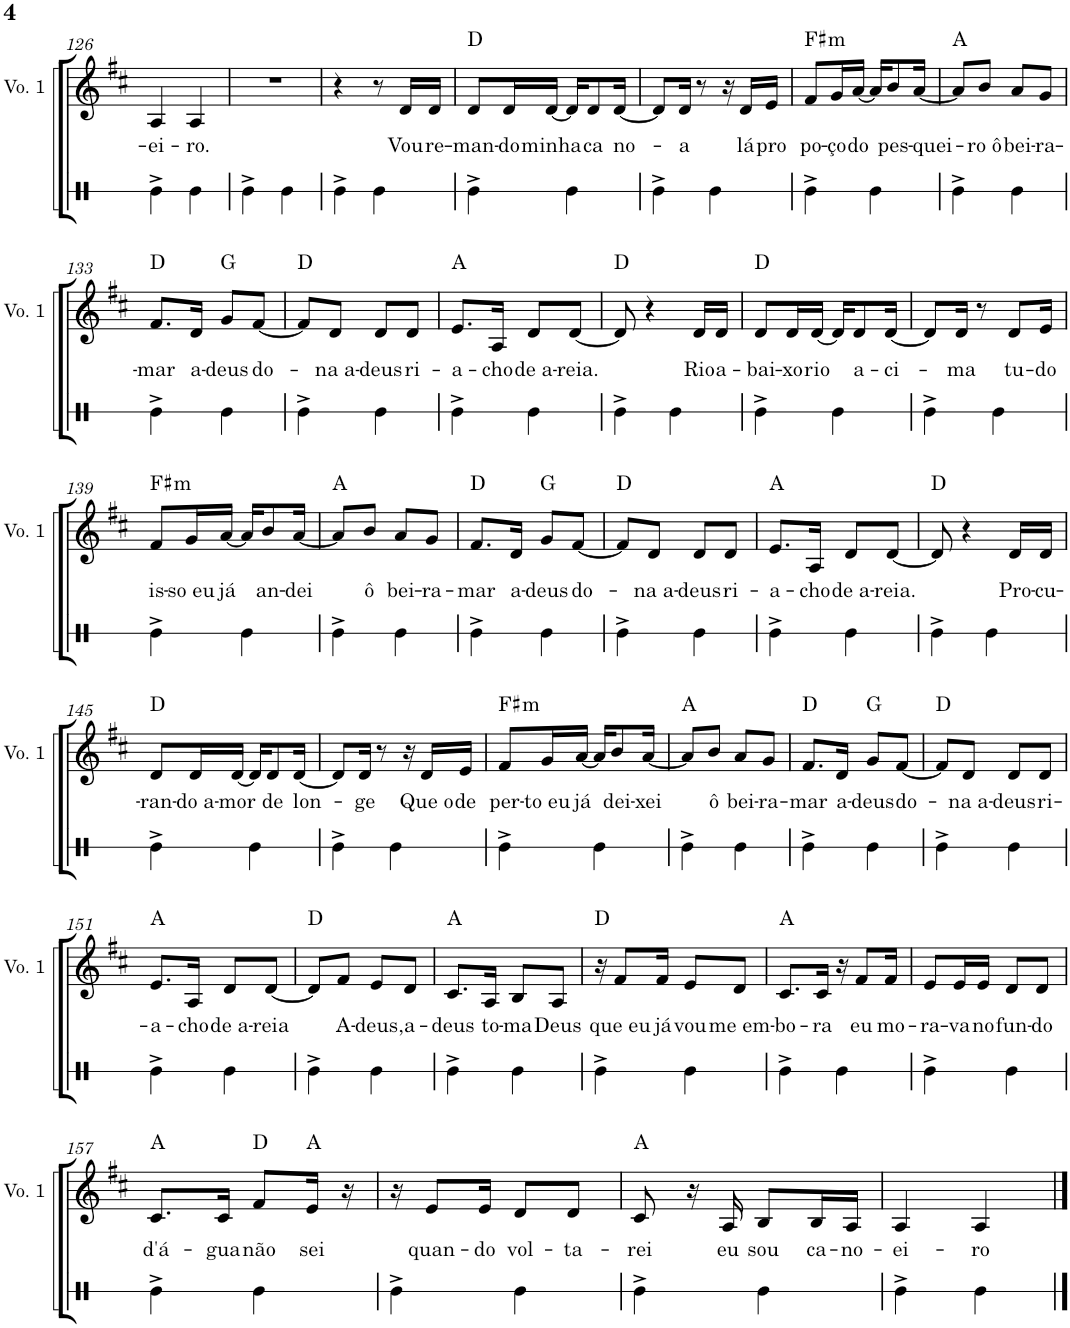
**kern	**kern	**text	**harte
*part2	*part1	*part1	*part1
*staff2	*staff1	*staff1	*
*I"Voz 3	*I"Voz 1	*	*
*	*I'Vo. 1	*	*
!!LO:PB:g=z
*clefX	*clefG2	*	*
*k[b-]	*k[f#c#]	*	*
*M2/4	*M2/4	*	*
=126	=126	=126	=126
!	!	!LO:LY:b	!
4Re^\	4A/	-ei-	.
!	!	!LO:LY:b	!
4Re\	4A/	-ro.	.
=127	=127	=127	=127
4Re^\	2r	.	.
4Re\	.	.	.
=128	=128	=128	=128
4Re^\	4r	.	.
4Re\	8r	.	.
!	!	!LO:LY:b	!
.	16d/LL	Vou	.
!	!	!LO:LY:b	!
.	16d/JJ	re-	.
=129	=129	=129	=129
!	!	!LO:LY:b	!
4Re^\	8d/L	-man-	D:maj
!	!	!LO:LY:b	!
.	16d/L	-do	.
!	!	!LO:LY:b	!
.	[16d/JJ	minha	.
4Re\	16d/KL]	.	.
!	!	!LO:LY:b	!
.	8d/	ca	.
!	!	!LO:LY:b	!
.	[16d/Jk	no-	.
=130	=130	=130	=130
4Re^\	8d/L]	.	.
!	!	!LO:LY:b	!
.	16d/Jk	-a	.
.	8r	.	.
4Re\	.	.	.
.	16r	.	.
!	!	!LO:LY:b	!
.	16d/LL	lá	.
!	!	!LO:LY:b	!
.	16e/JJ	pro	.
=131	=131	=131	=131
!	!	!LO:LY:b	!LO:H:kt=m
4Re^\	8f#/L	po-	F#:min
!	!	!LO:LY:b	!
.	16g/L	-ço	.
!	!	!LO:LY:b	!
.	[16a/JJ	do	.
4Re\	16a/KL]	.	.
!	!	!LO:LY:b	!
.	8b/	pes-	.
!	!	!LO:LY:b	!
.	[16a/Jk	-quei-	.
=132	=132	=132	=132
4Re^\	8a/L]	.	A:maj
!	!	!LO:LY:b	!
.	8b/J	-ro ô	.
!	!	!LO:LY:b	!
4Re\	8a/L	bei-	.
!	!	!LO:LY:b	!
.	8g/J	-ra-	.
!!LO:LB:g=z
=133	=133	=133	=133
!	!	!LO:LY:b	!
4Re^\	8.f#/L	-mar	D:maj
!	!	!LO:LY:b	!
.	16d/Jk	a-	.
!	!	!LO:LY:b	!
4Re\	8g/L	-deus	G:maj
!	!	!LO:LY:b	!
.	[8f#/J	do-	.
=134	=134	=134	=134
4Re^\	8f#/L]	.	D:maj
!	!	!LO:LY:b	!
.	8d/J	-na a-	.
!	!	!LO:LY:b	!
4Re\	8d/L	-deus	.
!	!	!LO:LY:b	!
.	8d/J	ri-	.
=135	=135	=135	=135
!	!	!LO:LY:b	!
4Re^\	8.e/L	-a-	A:maj
!	!	!LO:LY:b	!
.	16A/Jk	-cho	.
!	!	!LO:LY:b	!
4Re\	8d/L	de a-	.
!	!	!LO:LY:b	!
.	[8d/J	-reia.	.
=136	=136	=136	=136
4Re^\	8d/]	.	D:maj
.	4r	.	.
4Re\	.	.	.
!	!	!LO:LY:b	!
.	16d/LL	Rio	.
!	!	!LO:LY:b	!
.	16d/JJ	a-	.
=137	=137	=137	=137
!	!	!LO:LY:b	!
4Re^\	8d/L	-bai-	D:maj
!	!	!LO:LY:b	!
.	16d/L	-xo	.
!	!	!LO:LY:b	!
.	[16d/JJ	rio	.
4Re\	16d/KL]	.	.
!	!	!LO:LY:b	!
.	8d/	a-	.
!	!	!LO:LY:b	!
.	[16d/Jk	-ci-	.
=138	=138	=138	=138
4Re^\	8d/L]	.	.
!	!	!LO:LY:b	!
.	16d/Jk	-ma	.
.	8r	.	.
4Re\	.	.	.
!	!	!LO:LY:b	!
.	8d/L	tu-	.
!	!	!LO:LY:b	!
.	16e/Jk	-do	.
!!LO:LB:g=z
=139	=139	=139	=139
!	!	!LO:LY:b	!LO:H:kt=m
4Re^\	8f#/L	is-	F#:min
!	!	!LO:LY:b	!
.	16g/L	-so eu	.
!	!	!LO:LY:b	!
.	[16a/JJ	já	.
4Re\	16a/KL]	.	.
!	!	!LO:LY:b	!
.	8b/	an-	.
!	!	!LO:LY:b	!
.	[16a/Jk	-dei	.
=140	=140	=140	=140
4Re^\	8a/L]	.	A:maj
!	!	!LO:LY:b	!
.	8b/J	-ô	.
!	!	!LO:LY:b	!
4Re\	8a/L	bei-	.
!	!	!LO:LY:b	!
.	8g/J	-ra-	.
=141	=141	=141	=141
!	!	!LO:LY:b	!
4Re^\	8.f#/L	-mar	D:maj
!	!	!LO:LY:b	!
.	16d/Jk	a-	.
!	!	!LO:LY:b	!
4Re\	8g/L	-deus	G:maj
!	!	!LO:LY:b	!
.	[8f#/J	do-	.
=142	=142	=142	=142
4Re^\	8f#/L]	.	D:maj
!	!	!LO:LY:b	!
.	8d/J	-na a-	.
!	!	!LO:LY:b	!
4Re\	8d/L	-deus	.
!	!	!LO:LY:b	!
.	8d/J	ri-	.
=143	=143	=143	=143
!	!	!LO:LY:b	!
4Re^\	8.e/L	-a-	A:maj
!	!	!LO:LY:b	!
.	16A/Jk	-cho	.
!	!	!LO:LY:b	!
4Re\	8d/L	de a-	.
!	!	!LO:LY:b	!
.	[8d/J	-reia.	.
=144	=144	=144	=144
4Re^\	8d/]	.	D:maj
.	4r	.	.
4Re\	.	.	.
!	!	!LO:LY:b	!
.	16d/LL	Pro-	.
!	!	!LO:LY:b	!
.	16d/JJ	-cu-	.
!!LO:LB:g=z
=145	=145	=145	=145
!	!	!LO:LY:b	!
4Re^\	8d/L	-ran-	D:maj
!	!	!LO:LY:b	!
.	16d/L	-do a-	.
!	!	!LO:LY:b	!
.	[16d/JJ	-mor	.
4Re\	16d/KL]	.	.
!	!	!LO:LY:b	!
.	8d/	de	.
!	!	!LO:LY:b	!
.	[16d/Jk	lon-	.
=146	=146	=146	=146
4Re^\	8d/L]	.	.
!	!	!LO:LY:b	!
.	16d/Jk	-ge	.
.	8r	.	.
4Re\	.	.	.
.	16r	.	.
!	!	!LO:LY:b	!
.	16d/LL	Que o	.
!	!	!LO:LY:b	!
.	16e/JJ	de	.
=147	=147	=147	=147
!	!	!LO:LY:b	!LO:H:kt=m
4Re^\	8f#/L	per-	F#:min
!	!	!LO:LY:b	!
.	16g/L	-to eu	.
!	!	!LO:LY:b	!
.	[16a/JJ	já	.
4Re\	16a/KL]	.	.
!	!	!LO:LY:b	!
.	8b/	dei-	.
!	!	!LO:LY:b	!
.	[16a/Jk	-xei	.
=148	=148	=148	=148
4Re^\	8a/L]	.	A:maj
!	!	!LO:LY:b	!
.	8b/J	-ô	.
!	!	!LO:LY:b	!
4Re\	8a/L	bei-	.
!	!	!LO:LY:b	!
.	8g/J	-ra-	.
=149	=149	=149	=149
!	!	!LO:LY:b	!
4Re^\	8.f#/L	-mar	D:maj
!	!	!LO:LY:b	!
.	16d/Jk	a-	.
!	!	!LO:LY:b	!
4Re\	8g/L	-deus	G:maj
!	!	!LO:LY:b	!
.	[8f#/J	do-	.
=150	=150	=150	=150
4Re^\	8f#/L]	.	D:maj
!	!	!LO:LY:b	!
.	8d/J	-na a-	.
!	!	!LO:LY:b	!
4Re\	8d/L	-deus	.
!	!	!LO:LY:b	!
.	8d/J	ri-	.
!!LO:LB:g=z
=151	=151	=151	=151
!	!	!LO:LY:b	!
4Re^\	8.e/L	-a-	A:maj
!	!	!LO:LY:b	!
.	16A/Jk	-cho	.
!	!	!LO:LY:b	!
4Re\	8d/L	de a-	.
!	!	!LO:LY:b	!
.	[8d/J	-reia	.
=152	=152	=152	=152
4Re^\	8d/L]	.	D:maj
!	!	!LO:LY:b	!
.	8f#/J	A-	.
!	!	!LO:LY:b	!
4Re\	8e/L	-deus,	.
!	!	!LO:LY:b	!
.	8d/J	a-	.
=153	=153	=153	=153
!	!	!LO:LY:b	!
4Re^\	8.c#/L	-deus	A:maj
!	!	!LO:LY:b	!
.	16A/Jk	to-	.
!	!	!LO:LY:b	!
4Re\	8B/L	-ma	.
!	!	!LO:LY:b	!
.	8A/J	Deus	.
=154	=154	=154	=154
4Re^\	16r	.	D:maj
!	!	!LO:LY:b	!
.	8f#/L	que eu	.
!	!	!LO:LY:b	!
.	16f#/Jk	já	.
!	!	!LO:LY:b	!
4Re\	8e/L	vou	.
!	!	!LO:LY:b	!
.	8d/J	me em-	.
=155	=155	=155	=155
!	!	!LO:LY:b	!
4Re^\	8.c#/L	-bo-	A:maj
!	!	!LO:LY:b	!
.	16c#/Jk	-ra	.
4Re\	16r	.	.
!	!	!LO:LY:b	!
.	8f#/L	eu	.
!	!	!LO:LY:b	!
.	16f#/Jk	mo-	.
=156	=156	=156	=156
!	!	!LO:LY:b	!
4Re^\	8e/L	-ra-	.
!	!	!LO:LY:b	!
.	16e/L	-va	.
!	!	!LO:LY:b	!
.	16e/JJ	no	.
!	!	!LO:LY:b	!
4Re\	8d/L	fun-	.
!	!	!LO:LY:b	!
.	8d/J	-do	.
!!LO:LB:g=z
=157	=157	=157	=157
!	!	!LO:LY:b	!
4Re^\	8.c#/L	d'á-	A:maj
!	!	!LO:LY:b	!
.	16c#/Jk	-gua	.
!	!	!LO:LY:b	!
4Re\	8f#/L	não	D:maj
!	!	!LO:LY:b	!
.	16e/Jk	sei	A:maj
.	16r	.	.
=158	=158	=158	=158
4Re^\	16r	.	.
!	!	!LO:LY:b	!
.	8e/L	quan-	.
!	!	!LO:LY:b	!
.	16e/Jk	-do	.
!	!	!LO:LY:b	!
4Re\	8d/L	vol-	.
!	!	!LO:LY:b	!
.	8d/J	-ta-	.
=159	=159	=159	=159
!	!	!LO:LY:b	!
4Re^\	8c#/	-rei	A:maj
.	16r	.	.
!	!	!LO:LY:b	!
.	16A/	eu	.
!	!	!LO:LY:b	!
4Re\	8B/L	sou	.
!	!	!LO:LY:b	!
.	16B/L	ca-	.
!	!	!LO:LY:b	!
.	16A/JJ	-no-	.
=160	=160	=160	=160
!	!	!LO:LY:b	!
4Re^\	4A/	-ei-	.
!	!	!LO:LY:b	!
4Re\	4A/	-ro	.
==	==	==	==
*-	*-	*-	*-
